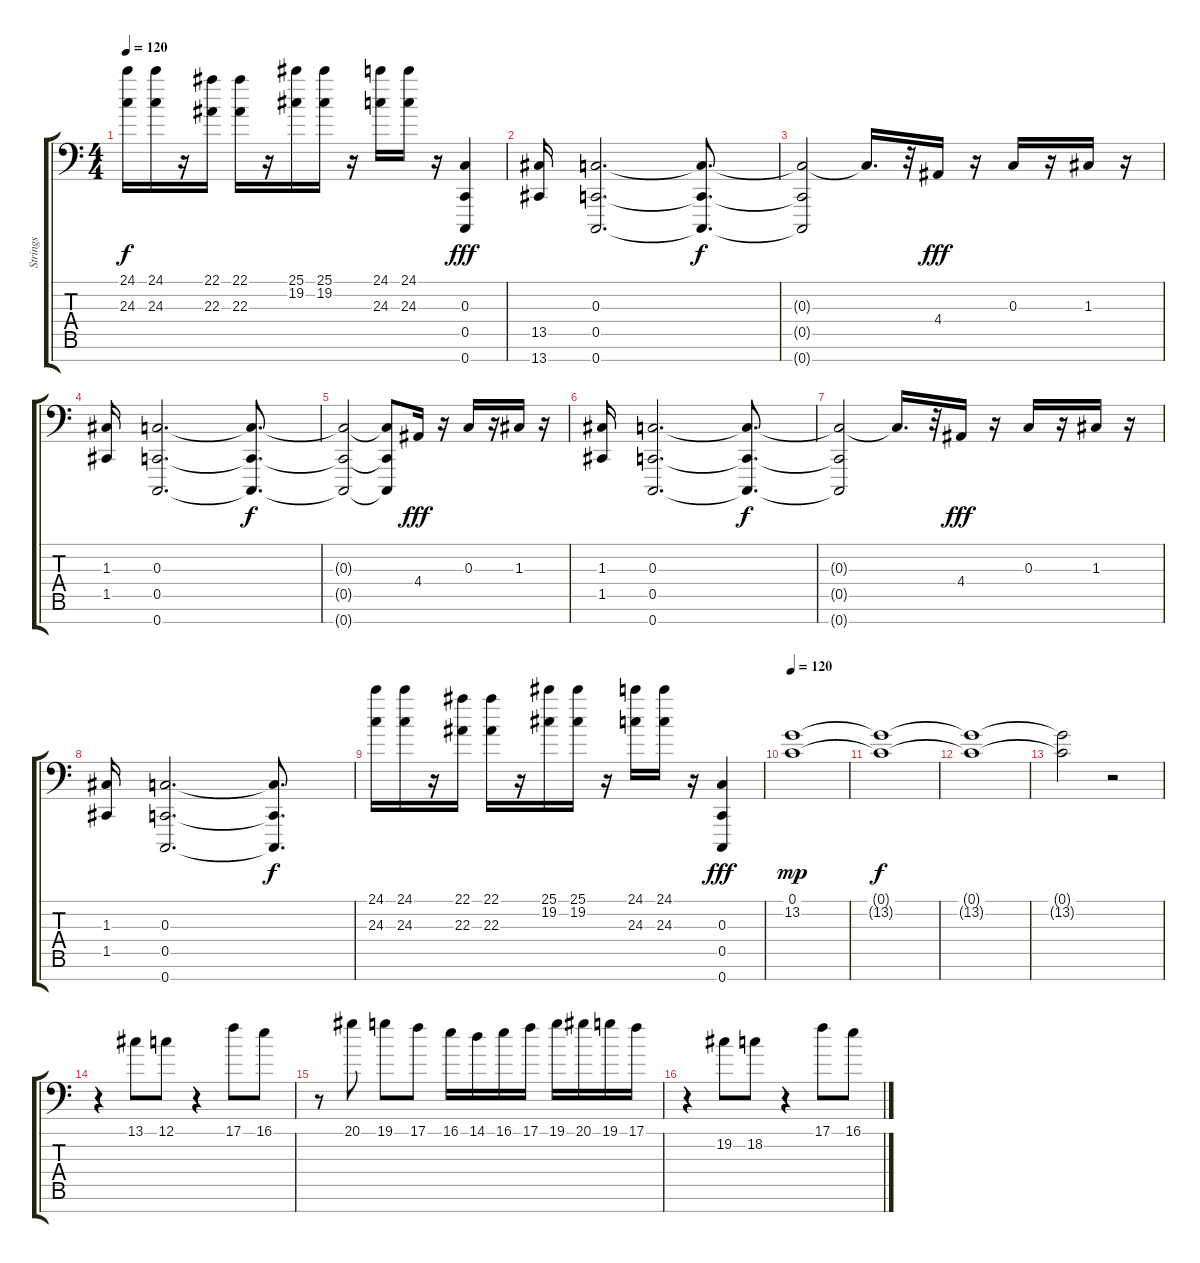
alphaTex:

\track ("Strings" "Strings") {instrument stringensemble1}
\staff {score tabs}
\tuning (C4 Gb3 C3 Gb2 C2 Gb1 C1) {hide}
\ts (4 4)
\tempo 120
\clef f4
\ks c
(24.1 24.3).16{dy f} (24.1 24.3).16 r.16 (22.1 22.3).16 (22.1 22.3).16 r.16 (25.1 19.2).16 (25.1 19.2).16 r.16 (24.1 24.3).16 (24.1 24.3).16 r.16 (0.3 0.5 0.7).4{dy fff} |
(13.5 13.7).16 (0.3 0.5 0.7).2{d} (0.3{t} 0.5{t} 0.7{t}).8{d dy f} |
(0.3{t} 0.5{t} 0.7{t}).2 0.3{t}.16{d} r.32 4.4.16{dy fff} r.16 0.3.16 r.16 1.3.16 r.16 |
(1.3 1.5).16 (0.3 0.5 0.7).2{d} (0.3{t} 0.5{t} 0.7{t}).8{d dy f} |
(0.3{t} 0.5{t} 0.7{t}).2 (0.3{t} 0.5{t} 0.7{t}).8 4.4.16{dy fff} r.16 0.3.16 r.16 1.3.16 r.16 |
(1.3 1.5).16 (0.3 0.5 0.7).2{d} (0.3{t} 0.5{t} 0.7{t}).8{d dy f} |
(0.3{t} 0.5{t} 0.7{t}).2 0.3{t}.16{d} r.32 4.4.16{dy fff} r.16 0.3.16 r.16 1.3.16 r.16 |
(1.3 1.5).16 (0.3 0.5 0.7).2{d} (0.3{t} 0.5{t} 0.7{t}).8{d dy f} |
(24.1 24.3).16 (24.1 24.3).16 r.16 (22.1 22.3).16 (22.1 22.3).16 r.16 (25.1 19.2).16 (25.1 19.2).16 r.16 (24.1 24.3).16 (24.1 24.3).16 r.16 (0.3 0.5 0.7).4{dy fff} |
\tempo 120
(0.1 13.2).1{dy mp} |
(0.1{t} 13.2{t}).1{dy f} |
(0.1{t} 13.2{t}).1 |
(0.1{t} 13.2{t}).2 r.2 |
r.4 13.1.8 12.1.8 r.4 17.1.8 16.1.8 |
r.8 20.1.8 19.1.8 17.1.8 16.1.16 14.1.16 16.1.16 17.1.16 19.1.16 20.1.16 19.1.16 17.1.16 |
r.4 19.2.8 18.2.8 r.4 17.1.8 16.1.8
